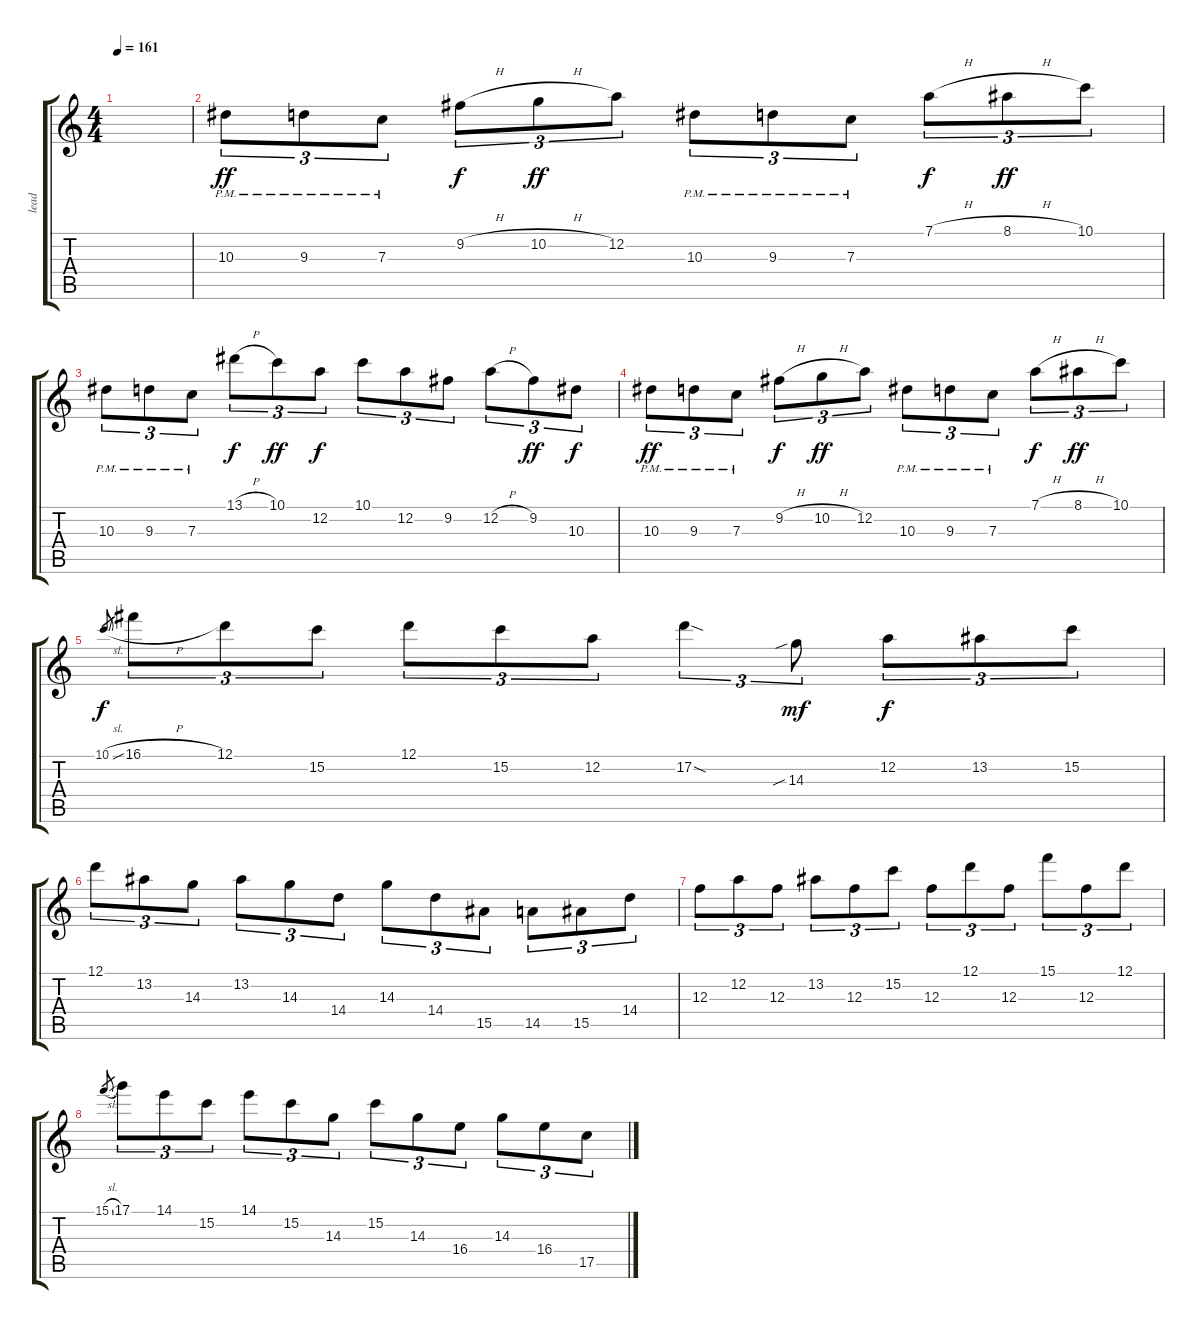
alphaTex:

\track ("lead" "lead") {instrument overdrivenguitar}
\staff {score tabs}
\tuning (D4 A3 F3 C3 G2 D2) {hide}
\ts (4 4)
\tempo 161
\clef g2
\ks c
|
10.3{pm}.8{tu (3 2) dy ff balance 5} 9.3{pm}.8{tu (3 2)} 7.3{pm}.8{tu (3 2)} 9.2{h}.8{tu (3 2) dy f} 10.2{h}.8{tu (3 2) dy ff} 12.2.8{tu (3 2)} 10.3{pm}.8{tu (3 2)} 9.3{pm}.8{tu (3 2)} 7.3{pm}.8{tu (3 2)} 7.1{h}.8{tu (3 2) dy f} 8.1{h}.8{tu (3 2) dy ff} 10.1.8{tu (3 2)} |
10.3{pm}.8{tu (3 2)} 9.3{pm}.8{tu (3 2)} 7.3{pm}.8{tu (3 2)} 13.1{h}.8{tu (3 2) dy f} 10.1.8{tu (3 2) dy ff} 12.2.8{tu (3 2) dy f} 10.1.8{tu (3 2)} 12.2.8{tu (3 2)} 9.2.8{tu (3 2)} 12.2{h}.8{tu (3 2)} 9.2.8{tu (3 2) dy ff} 10.3.8{tu (3 2) dy f} |
10.3{pm}.8{tu (3 2) dy ff} 9.3{pm}.8{tu (3 2)} 7.3{pm}.8{tu (3 2)} 9.2{h}.8{tu (3 2) dy f} 10.2{h}.8{tu (3 2) dy ff} 12.2.8{tu (3 2)} 10.3{pm}.8{tu (3 2)} 9.3{pm}.8{tu (3 2)} 7.3{pm}.8{tu (3 2)} 7.1{h}.8{tu (3 2) dy f} 8.1{h}.8{tu (3 2) dy ff} 10.1.8{tu (3 2)} |
10.1{sl}.8{gr dy f} 16.1{h}.8{tu (3 2)} 12.1.8{tu (3 2)} 15.2.8{tu (3 2)} 12.1.8{tu (3 2)} 15.2.8{tu (3 2)} 12.2.8{tu (3 2)} 17.2{sod}.4{tu (3 2)} 14.3{sib}.8{tu (3 2) dy mf} 12.2.8{tu (3 2) dy f} 13.2.8{tu (3 2)} 15.2.8{tu (3 2)} |
12.1.8{tu (3 2)} 13.2.8{tu (3 2)} 14.3.8{tu (3 2)} 13.2.8{tu (3 2)} 14.3.8{tu (3 2)} 14.4.8{tu (3 2)} 14.3.8{tu (3 2)} 14.4.8{tu (3 2)} 15.5.8{tu (3 2)} 14.5.8{tu (3 2)} 15.5.8{tu (3 2)} 14.4.8{tu (3 2)} |
12.3.8{tu (3 2)} 12.2.8{tu (3 2)} 12.3.8{tu (3 2)} 13.2.8{tu (3 2)} 12.3.8{tu (3 2)} 15.2.8{tu (3 2)} 12.3.8{tu (3 2)} 12.1.8{tu (3 2)} 12.3.8{tu (3 2)} 15.1.8{tu (3 2)} 12.3.8{tu (3 2)} 12.1.8{tu (3 2)} |
15.1{sl}.8{gr} 17.1.8{tu (3 2)} 14.1.8{tu (3 2)} 15.2.8{tu (3 2)} 14.1.8{tu (3 2)} 15.2.8{tu (3 2)} 14.3.8{tu (3 2)} 15.2.8{tu (3 2)} 14.3.8{tu (3 2)} 16.4.8{tu (3 2)} 14.3.8{tu (3 2)} 16.4.8{tu (3 2)} 17.5.8{tu (3 2)}
